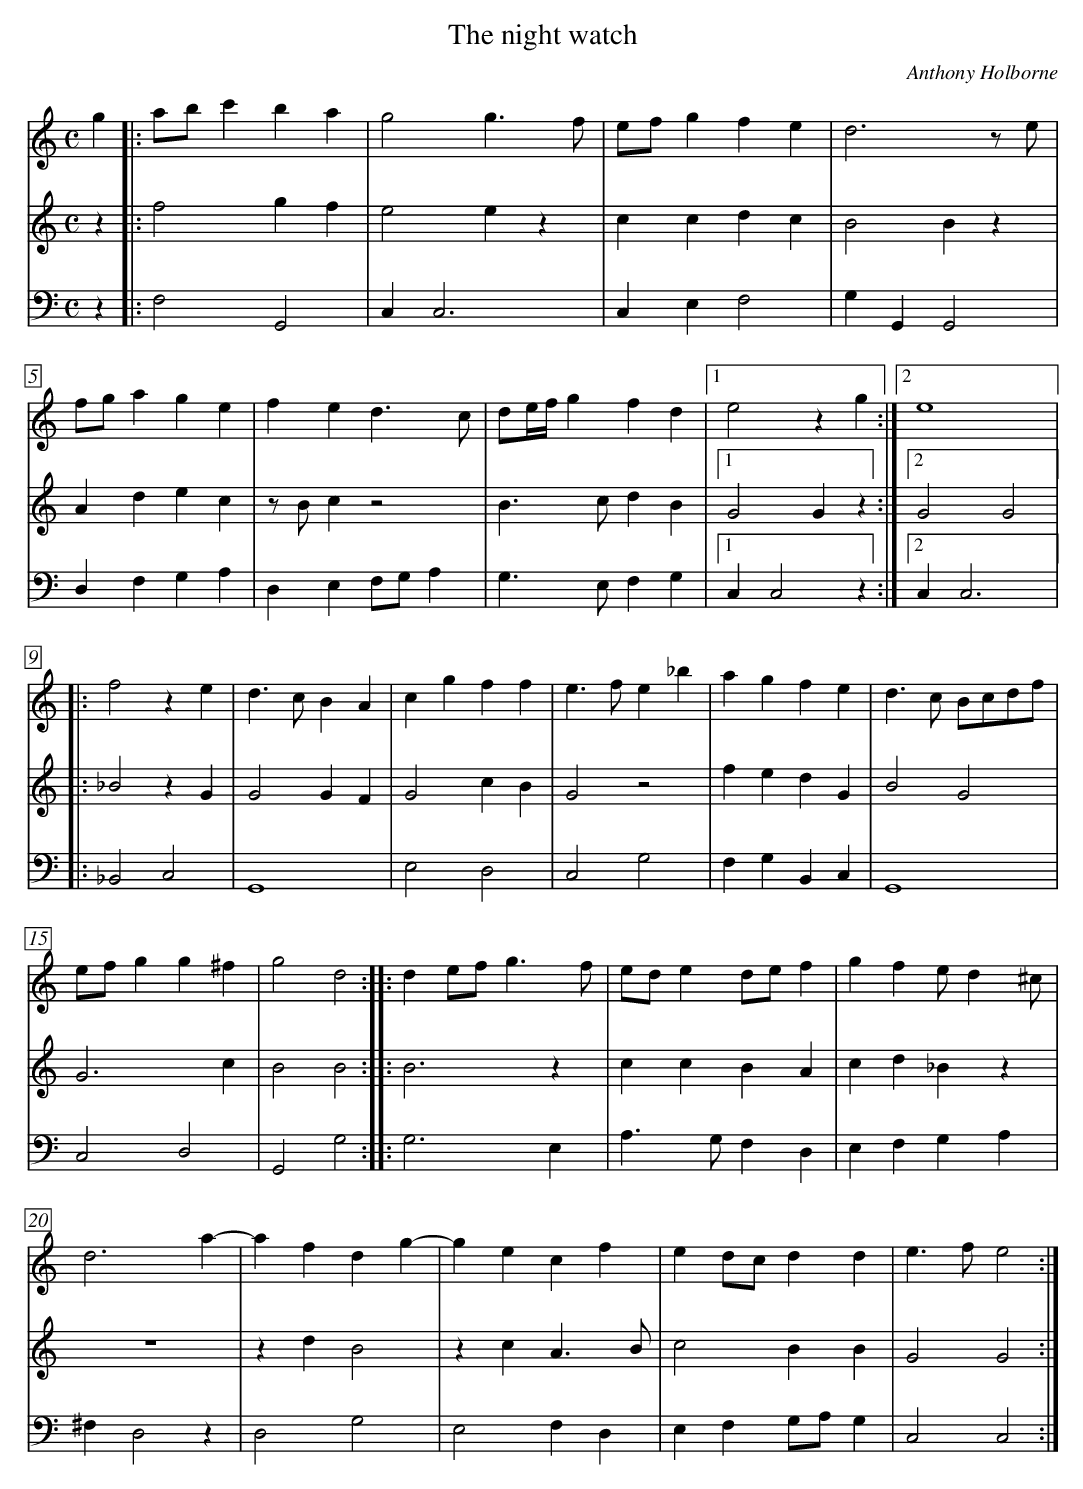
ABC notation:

X:1
T:The night watch
C:Anthony Holborne
L:1/4
M:C
K:C
V:1
g|: a/b/ c' b a | g2 g>f |e/f/ g f e |d3 z/ e/ |
f/g/ a g e |f e d>c |d/e/4f/4 g f d |[1 e2 z g:|[2 e4|:
f2 z e |d>c B A |c g f f |e>f e _b |a g f e |d3/2 c/ B/c/d/f/ |
e/f/ g g ^f |g2 d2 :||:d e/f/ g>f |e/d/ e d/e/ f |g f e/ d ^c/ |
d3 a- |a f d g- |g e c f |e d/c/ d d |e>f e2:|
V:2
z|: f2 g f | e2 e z |c c d c |B2 B z|
A d e c |z/ B/ c z2 |B>c d B |[1 G2 G z:|[2 G2 G2 |:
_B2 z G |G2 G F | G2 c B |G2  z2 |f e d G |B2 G2 |
G3 c |B2 B2 :||:B3 z |c c B A |c d _B z |
z4|z d B2 |z c A>B |c2 B B |G2 G2 :|
V:3 clef=bass octave=-2
z |:f2 G2 |c c3 |c e f2 |g G G2 |
d f g a |d e f/g/ a |g>e f g |[1 c c2 z :|[2 c c3 |:
_B2 c2 |G4 | e2 d2 |c2 g2 |f g B c | G4|
c2 d2 |G2 g2 :||: g3 e |a>g f d |e f g a |
^f d2 z |d2 g2 |e2 f d |e f g/a/ g |c2 c2 :|
